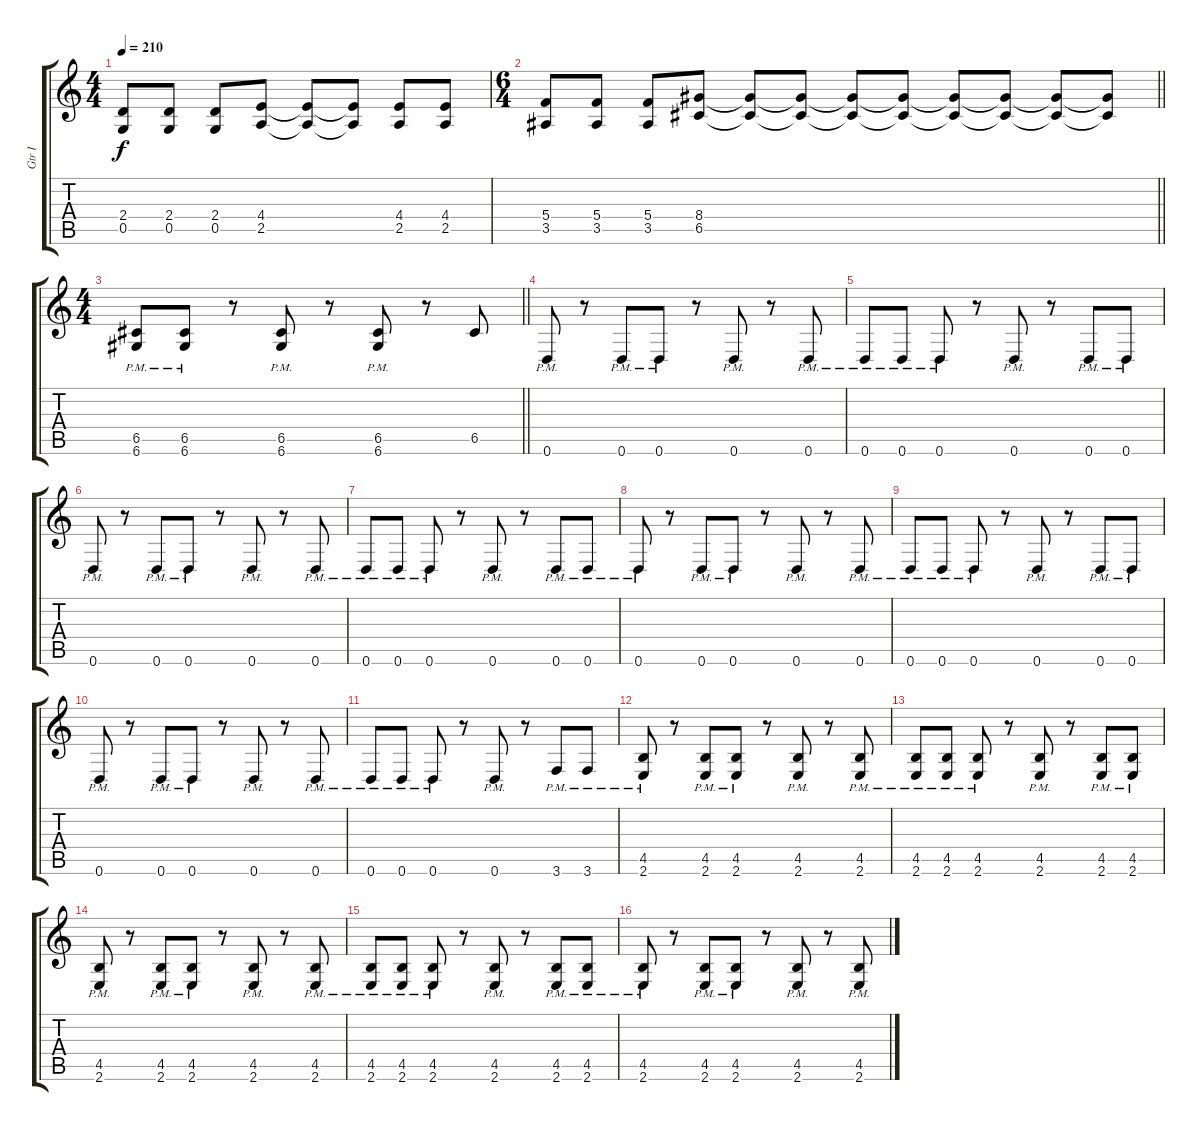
\track ("Gtr I" "Gtr I") {instrument distortionguitar}
\staff {score tabs}
\tuning (D4 A3 F3 C3 G2 D2) {hide}
\ts (4 4)
\tempo 210
\clef g2
\ks c
(2.4 0.5).8{dy f} (2.4 0.5).8 (2.4 0.5).8 (4.4 2.5).8 (4.4{t} 2.5{t}).8 (4.4{t} 2.5{t}).8 (4.4 2.5).8 (4.4 2.5).8 |
\ts (6 4)
\barLineRight lightlight
(5.4 3.5).8 (5.4 3.5).8 (5.4 3.5).8 (8.4 6.5).8 (8.4{t} 6.5{t}).8 (8.4{t} 6.5{t}).8 (8.4{t} 6.5{t}).8 (8.4{t} 6.5{t}).8 (8.4{t} 6.5{t}).8 (8.4{t} 6.5{t}).8 (8.4{t} 6.5{t}).8 (8.4{t} 6.5{t}).8 |
\ts (4 4)
\barLineRight lightlight
(6.5 6.6{pm}).8 (6.5 6.6{pm}).8 r.8 (6.5 6.6{pm}).8 r.8 (6.5 6.6{pm}).8 r.8 6.5.8 |
0.6{pm}.8 r.8 0.6{pm}.8 0.6{pm}.8 r.8 0.6{pm}.8 r.8 0.6{pm}.8 |
0.6{pm}.8 0.6{pm}.8 0.6{pm}.8 r.8 0.6{pm}.8 r.8 0.6{pm}.8 0.6{pm}.8 |
0.6{pm}.8 r.8 0.6{pm}.8 0.6{pm}.8 r.8 0.6{pm}.8 r.8 0.6{pm}.8 |
0.6{pm}.8 0.6{pm}.8 0.6{pm}.8 r.8 0.6{pm}.8 r.8 0.6{pm}.8 0.6{pm}.8 |
0.6{pm}.8 r.8 0.6{pm}.8 0.6{pm}.8 r.8 0.6{pm}.8 r.8 0.6{pm}.8 |
0.6{pm}.8 0.6{pm}.8 0.6{pm}.8 r.8 0.6{pm}.8 r.8 0.6{pm}.8 0.6{pm}.8 |
0.6{pm}.8 r.8 0.6{pm}.8 0.6{pm}.8 r.8 0.6{pm}.8 r.8 0.6{pm}.8 |
0.6{pm}.8 0.6{pm}.8 0.6{pm}.8 r.8 0.6{pm}.8 r.8 3.6{pm}.8 3.6{pm}.8 |
(4.5{pm} 2.6{pm}).8 r.8 (4.5{pm} 2.6{pm}).8 (4.5{pm} 2.6{pm}).8 r.8 (4.5{pm} 2.6{pm}).8 r.8 (4.5{pm} 2.6{pm}).8 |
(4.5{pm} 2.6{pm}).8 (4.5{pm} 2.6{pm}).8 (4.5{pm} 2.6{pm}).8 r.8 (4.5{pm} 2.6{pm}).8 r.8 (4.5{pm} 2.6{pm}).8 (4.5{pm} 2.6{pm}).8 |
(4.5{pm} 2.6{pm}).8 r.8 (4.5{pm} 2.6{pm}).8 (4.5{pm} 2.6{pm}).8 r.8 (4.5{pm} 2.6{pm}).8 r.8 (4.5{pm} 2.6{pm}).8 |
(4.5{pm} 2.6{pm}).8 (4.5{pm} 2.6{pm}).8 (4.5{pm} 2.6{pm}).8 r.8 (4.5{pm} 2.6{pm}).8 r.8 (4.5{pm} 2.6{pm}).8 (4.5{pm} 2.6{pm}).8 |
(4.5{pm} 2.6{pm}).8 r.8 (4.5{pm} 2.6{pm}).8 (4.5{pm} 2.6{pm}).8 r.8 (4.5{pm} 2.6{pm}).8 r.8 (4.5{pm} 2.6{pm}).8
